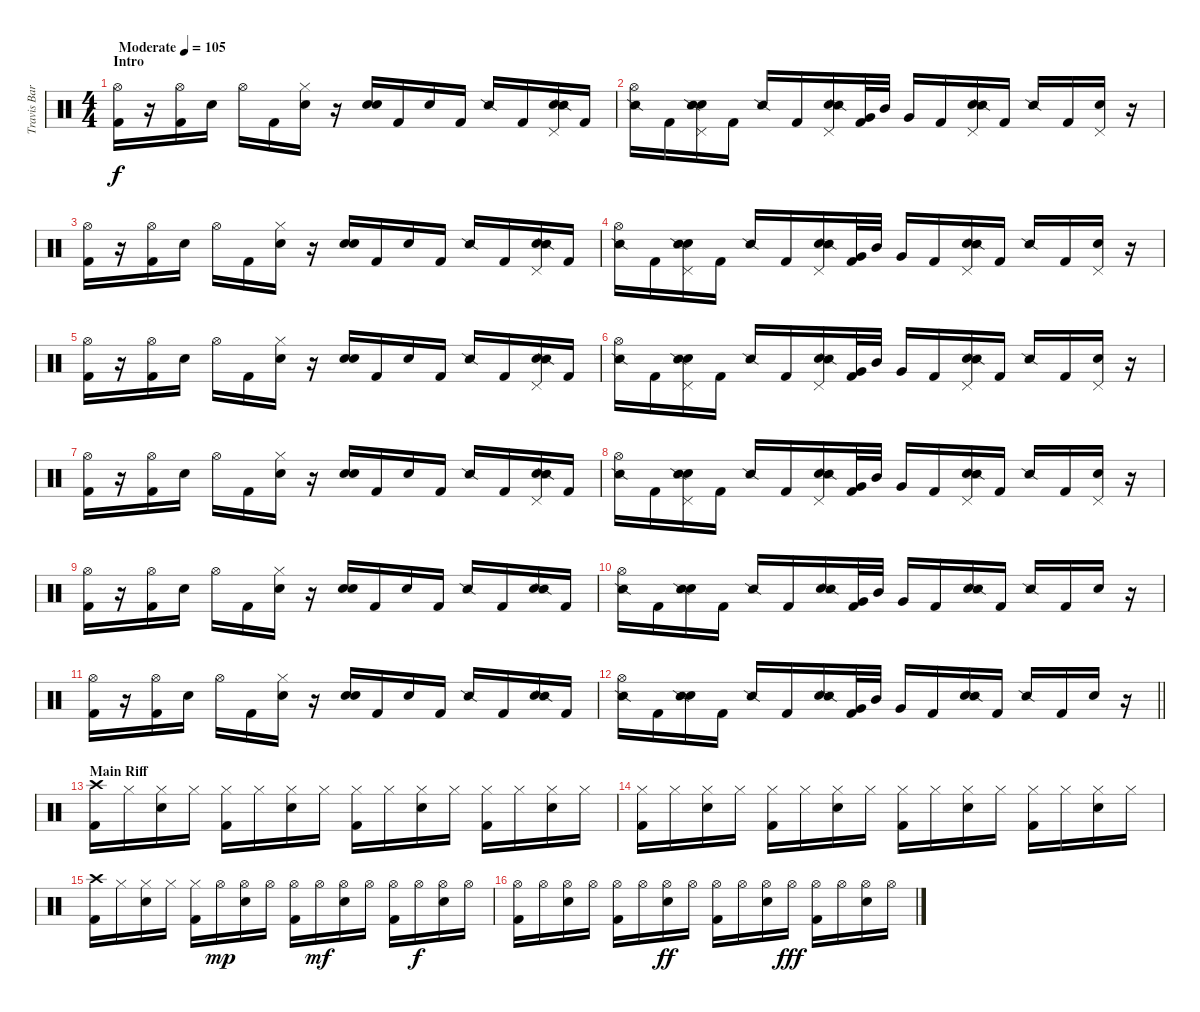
\track ("Travis Barker" "Travis Bar") {instrument percussion}
\staff {score}
\articulation defaults
\ts (4 4)
\section ("" "Intro")
\tempo (105 "Moderate")
\clef neutral
\ks c
("Hi-Hat (open)" "Kick (hit) 2").16{dy f} r.16 ("Hi-Hat (open)" "Kick (hit) 2").16 "Electric Snare (hit)".16 "Hi-Hat (open)".16 "Kick (hit) 2".16 ("Hi-Hat (closed)" "Electric Snare (hit)").16 r.16 ("Electric Snare (hit)" "Electric Snare (hit)").16{bd 60} "Kick (hit) 2".16 "Electric Snare (hit)".16 "Kick (hit) 2".16 "Snare (side stick) 2".16 "Kick (hit) 2".16 ("Pedal Hi-Hat (hit)" "Electric Snare (hit)" "Snare (side stick) 2").16 "Kick (hit) 2".16 |
("Hi-Hat (open)" "Snare (side stick) 2").16 "Kick (hit) 2".16 ("Pedal Hi-Hat (hit)" "Electric Snare (hit)" "Snare (side stick) 2").16 "Kick (hit) 2".16 "Snare (side stick) 2".16 "Kick (hit) 2".16 ("Pedal Hi-Hat (hit)" "Electric Snare (hit)" "Snare (side stick) 2").16 ("Very Low Tom (hit)" "Kick (hit) 2").32 "Mid Tom (hit)".32 "Very Low Tom (hit)".16 "Kick (hit) 2".16 ("Pedal Hi-Hat (hit)" "Electric Snare (hit)" "Snare (side stick) 2").16 "Kick (hit) 2".16 "Snare (side stick) 2".16 "Kick (hit) 2".16 ("Pedal Hi-Hat (hit)" "Electric Snare (hit)").16 r.16 |
("Hi-Hat (open)" "Kick (hit) 2").16 r.16 ("Hi-Hat (open)" "Kick (hit) 2").16 "Electric Snare (hit)".16 "Hi-Hat (open)".16 "Kick (hit) 2".16 ("Hi-Hat (closed)" "Electric Snare (hit)").16 r.16 ("Electric Snare (hit)" "Electric Snare (hit)").16{bd 60} "Kick (hit) 2".16 "Electric Snare (hit)".16 "Kick (hit) 2".16 "Snare (side stick) 2".16 "Kick (hit) 2".16 ("Pedal Hi-Hat (hit)" "Electric Snare (hit)" "Snare (side stick) 2").16 "Kick (hit) 2".16 |
("Hi-Hat (open)" "Snare (side stick) 2").16 "Kick (hit) 2".16 ("Pedal Hi-Hat (hit)" "Electric Snare (hit)" "Snare (side stick) 2").16 "Kick (hit) 2".16 "Snare (side stick) 2".16 "Kick (hit) 2".16 ("Pedal Hi-Hat (hit)" "Electric Snare (hit)" "Snare (side stick) 2").16 ("Very Low Tom (hit)" "Kick (hit) 2").32 "Mid Tom (hit)".32 "Very Low Tom (hit)".16 "Kick (hit) 2".16 ("Pedal Hi-Hat (hit)" "Electric Snare (hit)" "Snare (side stick) 2").16 "Kick (hit) 2".16 "Snare (side stick) 2".16 "Kick (hit) 2".16 ("Pedal Hi-Hat (hit)" "Electric Snare (hit)").16 r.16 |
("Hi-Hat (open)" "Kick (hit) 2").16 r.16 ("Hi-Hat (open)" "Kick (hit) 2").16 "Electric Snare (hit)".16 "Hi-Hat (open)".16 "Kick (hit) 2".16 ("Hi-Hat (closed)" "Electric Snare (hit)").16 r.16 ("Electric Snare (hit)" "Electric Snare (hit)").16{bd 60} "Kick (hit) 2".16 "Electric Snare (hit)".16 "Kick (hit) 2".16 "Snare (side stick) 2".16 "Kick (hit) 2".16 ("Pedal Hi-Hat (hit)" "Electric Snare (hit)" "Snare (side stick) 2").16 "Kick (hit) 2".16 |
("Hi-Hat (open)" "Snare (side stick) 2").16 "Kick (hit) 2".16 ("Pedal Hi-Hat (hit)" "Electric Snare (hit)" "Snare (side stick) 2").16 "Kick (hit) 2".16 "Snare (side stick) 2".16 "Kick (hit) 2".16 ("Pedal Hi-Hat (hit)" "Electric Snare (hit)" "Snare (side stick) 2").16 ("Very Low Tom (hit)" "Kick (hit) 2").32 "Mid Tom (hit)".32 "Very Low Tom (hit)".16 "Kick (hit) 2".16 ("Pedal Hi-Hat (hit)" "Electric Snare (hit)" "Snare (side stick) 2").16 "Kick (hit) 2".16 "Snare (side stick) 2".16 "Kick (hit) 2".16 ("Pedal Hi-Hat (hit)" "Electric Snare (hit)").16 r.16 |
("Hi-Hat (open)" "Kick (hit) 2").16 r.16 ("Hi-Hat (open)" "Kick (hit) 2").16 "Electric Snare (hit)".16 "Hi-Hat (open)".16 "Kick (hit) 2".16 ("Hi-Hat (closed)" "Electric Snare (hit)").16 r.16 ("Electric Snare (hit)" "Electric Snare (hit)").16{bd 60} "Kick (hit) 2".16 "Electric Snare (hit)".16 "Kick (hit) 2".16 "Snare (side stick) 2".16 "Kick (hit) 2".16 ("Pedal Hi-Hat (hit)" "Electric Snare (hit)" "Snare (side stick) 2").16 "Kick (hit) 2".16 |
("Hi-Hat (open)" "Snare (side stick) 2").16 "Kick (hit) 2".16 ("Pedal Hi-Hat (hit)" "Electric Snare (hit)" "Snare (side stick) 2").16 "Kick (hit) 2".16 "Snare (side stick) 2".16 "Kick (hit) 2".16 ("Pedal Hi-Hat (hit)" "Electric Snare (hit)" "Snare (side stick) 2").16 ("Very Low Tom (hit)" "Kick (hit) 2").32 "Mid Tom (hit)".32 "Very Low Tom (hit)".16 "Kick (hit) 2".16 ("Pedal Hi-Hat (hit)" "Electric Snare (hit)" "Snare (side stick) 2").16 "Kick (hit) 2".16 "Snare (side stick) 2".16 "Kick (hit) 2".16 ("Pedal Hi-Hat (hit)" "Electric Snare (hit)").16 r.16 |
("Hi-Hat (open)" "Kick (hit) 2").16 r.16 ("Hi-Hat (open)" "Kick (hit) 2").16 "Electric Snare (hit)".16 "Hi-Hat (open)".16 "Kick (hit) 2".16 ("Hi-Hat (closed)" "Electric Snare (hit)").16 r.16 ("Electric Snare (hit)" "Electric Snare (hit)").16{bd 60} "Kick (hit) 2".16 "Electric Snare (hit)".16 "Kick (hit) 2".16 "Snare (side stick) 2".16 "Kick (hit) 2".16 ("Electric Snare (hit)" "Snare (side stick) 2").16 "Kick (hit) 2".16 |
("Hi-Hat (open)" "Snare (side stick) 2").16 "Kick (hit) 2".16 ("Electric Snare (hit)" "Snare (side stick) 2").16 "Kick (hit) 2".16 "Snare (side stick) 2".16 "Kick (hit) 2".16 ("Electric Snare (hit)" "Snare (side stick) 2").16 ("Very Low Tom (hit)" "Kick (hit) 2").32 "Mid Tom (hit)".32 "Very Low Tom (hit)".16 "Kick (hit) 2".16 ("Electric Snare (hit)" "Snare (side stick) 2").16 "Kick (hit) 2".16 "Snare (side stick) 2".16 "Kick (hit) 2".16 "Electric Snare (hit)".16 r.16 |
("Hi-Hat (open)" "Kick (hit) 2").16 r.16 ("Hi-Hat (open)" "Kick (hit) 2").16 "Electric Snare (hit)".16 "Hi-Hat (open)".16 "Kick (hit) 2".16 ("Hi-Hat (closed)" "Electric Snare (hit)").16 r.16 ("Electric Snare (hit)" "Electric Snare (hit)").16{bd 60} "Kick (hit) 2".16 "Electric Snare (hit)".16 "Kick (hit) 2".16 "Snare (side stick) 2".16 "Kick (hit) 2".16 ("Electric Snare (hit)" "Snare (side stick) 2").16 "Kick (hit) 2".16 |
\barLineRight lightlight
("Hi-Hat (open)" "Snare (side stick) 2").16 "Kick (hit) 2".16 ("Electric Snare (hit)" "Snare (side stick) 2").16 "Kick (hit) 2".16 "Snare (side stick) 2".16 "Kick (hit) 2".16 ("Electric Snare (hit)" "Snare (side stick) 2").16 ("Very Low Tom (hit)" "Kick (hit) 2").32 "Mid Tom (hit)".32 "Very Low Tom (hit)".16 "Kick (hit) 2".16 ("Electric Snare (hit)" "Snare (side stick) 2").16 "Kick (hit) 2".16 "Snare (side stick) 2".16 "Kick (hit) 2".16 "Electric Snare (hit)".16 r.16 |
\section ("" "Main Riff")
("Crash high (hit)" "Kick (hit) 2").16 "Hi-Hat (closed)".16 ("Hi-Hat (closed)" "Electric Snare (hit)").16 "Hi-Hat (closed)".16 ("Hi-Hat (closed)" "Kick (hit) 2").16 "Hi-Hat (closed)".16 ("Hi-Hat (closed)" "Electric Snare (hit)").16 "Hi-Hat (closed)".16 ("Hi-Hat (closed)" "Kick (hit) 2").16 "Hi-Hat (closed)".16 ("Hi-Hat (closed)" "Electric Snare (hit)").16 "Hi-Hat (closed)".16 ("Hi-Hat (closed)" "Kick (hit) 2").16 "Hi-Hat (closed)".16 ("Hi-Hat (closed)" "Electric Snare (hit)").16 "Hi-Hat (closed)".16 |
("Hi-Hat (closed)" "Kick (hit) 2").16 "Hi-Hat (closed)".16 ("Hi-Hat (closed)" "Electric Snare (hit)").16 "Hi-Hat (closed)".16 ("Hi-Hat (closed)" "Kick (hit) 2").16 "Hi-Hat (closed)".16 ("Hi-Hat (closed)" "Electric Snare (hit)").16 "Hi-Hat (closed)".16 ("Hi-Hat (closed)" "Kick (hit) 2").16 "Hi-Hat (closed)".16 ("Hi-Hat (closed)" "Electric Snare (hit)").16 "Hi-Hat (closed)".16 ("Hi-Hat (closed)" "Kick (hit) 2").16 "Hi-Hat (closed)".16 ("Hi-Hat (closed)" "Electric Snare (hit)").16 "Hi-Hat (closed)".16 |
("Crash high (hit)" "Kick (hit) 2").16 "Hi-Hat (closed)".16 ("Hi-Hat (closed)" "Electric Snare (hit)").16 "Hi-Hat (closed)".16 ("Hi-Hat (closed)" "Kick (hit) 2").16 "Hi-Hat (open)".16{dy mp} ("Hi-Hat (open)" "Electric Snare (hit)").16 "Hi-Hat (open)".16 ("Hi-Hat (open)" "Kick (hit) 2").16 "Hi-Hat (open)".16{dy mf} ("Hi-Hat (open)" "Electric Snare (hit)").16 "Hi-Hat (open)".16 ("Hi-Hat (open)" "Kick (hit) 2").16 "Hi-Hat (open)".16{dy f} ("Hi-Hat (open)" "Electric Snare (hit)").16 "Hi-Hat (open)".16 |
("Hi-Hat (open)" "Kick (hit) 2").16 "Hi-Hat (open)".16 ("Hi-Hat (open)" "Electric Snare (hit)").16 "Hi-Hat (open)".16 ("Hi-Hat (open)" "Kick (hit) 2").16 "Hi-Hat (open)".16 ("Hi-Hat (open)" "Electric Snare (hit)").16{dy ff} "Hi-Hat (open)".16 ("Hi-Hat (open)" "Kick (hit) 2").16 "Hi-Hat (open)".16 ("Hi-Hat (open)" "Electric Snare (hit)").16 "Hi-Hat (open)".16{dy fff} ("Hi-Hat (open)" "Kick (hit) 2").16 "Hi-Hat (open)".16 ("Hi-Hat (open)" "Electric Snare (hit)").16 "Hi-Hat (open)".16
